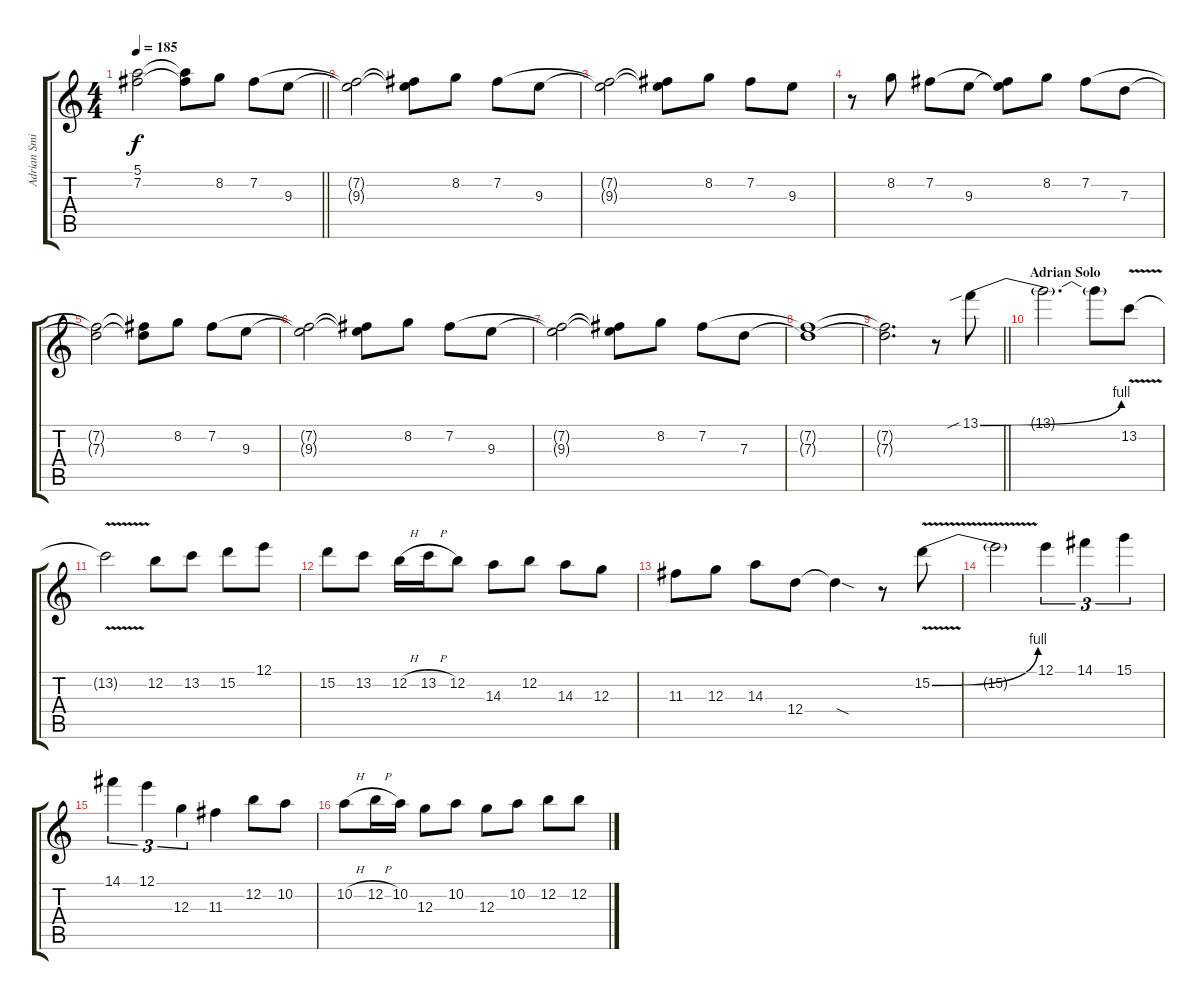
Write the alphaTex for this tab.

\track ("Adrian Smith" "Adrian Smi") {instrument distortionguitar}
\staff {score tabs}
\tuning (E4 B3 G3 D3 A2 E2) {hide}
\ts (4 4)
\tempo 185
\clef g2
\barLineRight lightlight
\ks c
(5.1 7.2{t}).2{dy f} (5.1{t} 7.2{t}).8 8.2.8 7.2.8 9.3.8 |
(7.2{t} 9.3{t}).2 (7.2{t} 9.3{t}).8 8.2.8 7.2.8 9.3.8 |
(7.2{t} 9.3{t}).2 (7.2{t} 9.3{t}).8 8.2.8 7.2.8 9.3.8 |
r.8 8.2.8 7.2.8 9.3.8 (7.2{t} 9.3{t}).8 8.2.8 7.2.8 7.3.8 |
(7.2{t} 7.3{t}).2 (7.2{t} 7.3{t}).8 8.2.8 7.2.8 9.3.8 |
(7.2{t} 9.3{t}).2 (7.2{t} 9.3{t}).8 8.2.8 7.2.8 9.3.8 |
(7.2{t} 9.3{t}).2 (7.2{t} 9.3{t}).8 8.2.8 7.2.8 7.3.8 |
(7.2{t} 7.3{t}).1 |
\barLineRight lightlight
(7.2{t} 7.3{t}).2{d volume 16} r.8 13.1{be (bend 0 0 60 4) sib}.8 |
\section ("" "Adrian Solo")
13.1{t}.2{d} 13.1{t}.8 13.2{v}.8 |
13.2{t}.2 12.2.8 13.2.8 15.2.8 12.1.8 |
15.2.8 13.2.8 12.2{h}.16 13.2{h}.16 12.2.8 14.3.8 12.2.8 14.3.8 12.3.8 |
11.3.8 12.3.8 14.3.8 12.4.8 12.4{sod t}.4 r.8 15.2{be (bend 0 0 60 4) v}.8 |
15.2{t}.2 12.1.4{tu (3 2)} 14.1.4{tu (3 2)} 15.1.4{tu (3 2)} |
14.1.4{tu (3 2)} 12.1.4{tu (3 2)} 12.3.4{tu (3 2)} 11.3.4 12.2.8 10.2.8 |
10.2{h}.8 12.2{h}.16 10.2.16 12.3.8 10.2.8 12.3.8 10.2.8 12.2.8 12.2.8
